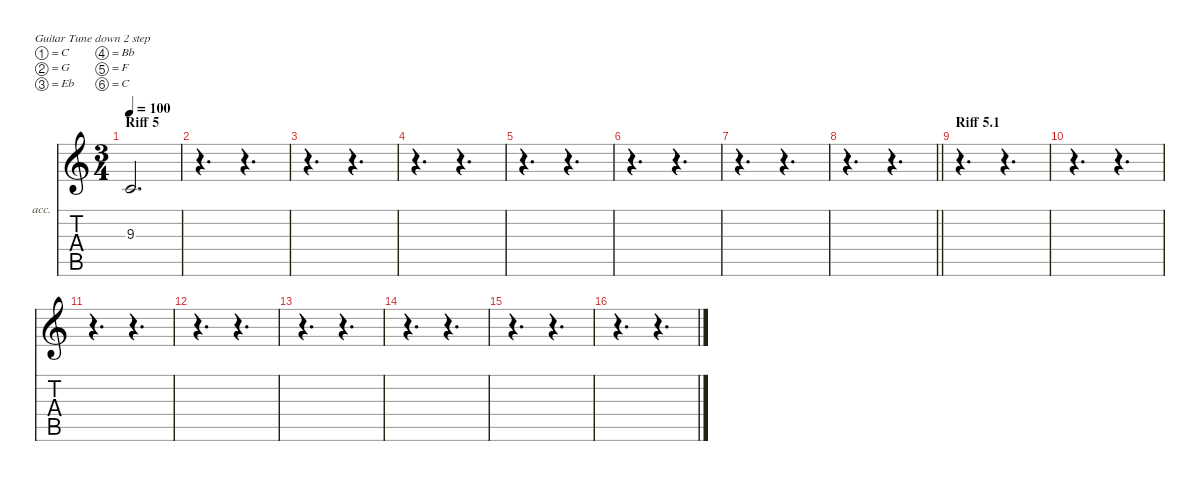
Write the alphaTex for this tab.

\defaultSystemsLayout 4
\hideDynamics
\bracketExtendMode nobrackets
\firstSystemTrackNameOrientation horizontal
\otherSystemsTrackNameOrientation horizontal
\track ("Zuypschuyt" "acc.") {instrument accordion}
\staff {score tabs}
\tuning (C4 G3 Eb3 Bb2 F2 C2)
\ts (3 4)
\section ("" "Riff 5")
\tempo 100
\clef g2
\ks c
9.3.2{d dy f beam Up} |
r.4{d beam Down} r.4{d beam Down} |
r.4{d beam Down} r.4{d beam Down} |
r.4{d beam Down} r.4{d beam Down} |
r.4{d beam Down} r.4{d beam Down} |
r.4{d beam Down} r.4{d beam Down} |
r.4{d beam Down} r.4{d beam Down} |
\barLineRight lightlight
r.4{d beam Down} r.4{d beam Down} |
\section ("" "Riff 5.1")
r.4{d beam Down} r.4{d beam Down} |
r.4{d beam Down} r.4{d beam Down} |
r.4{d beam Down} r.4{d beam Down} |
r.4{d beam Down} r.4{d beam Down} |
r.4{d beam Down} r.4{d beam Down} |
r.4{d beam Down} r.4{d beam Down} |
r.4{d beam Down} r.4{d beam Down} |
r.4{d beam Down} r.4{d beam Down}
